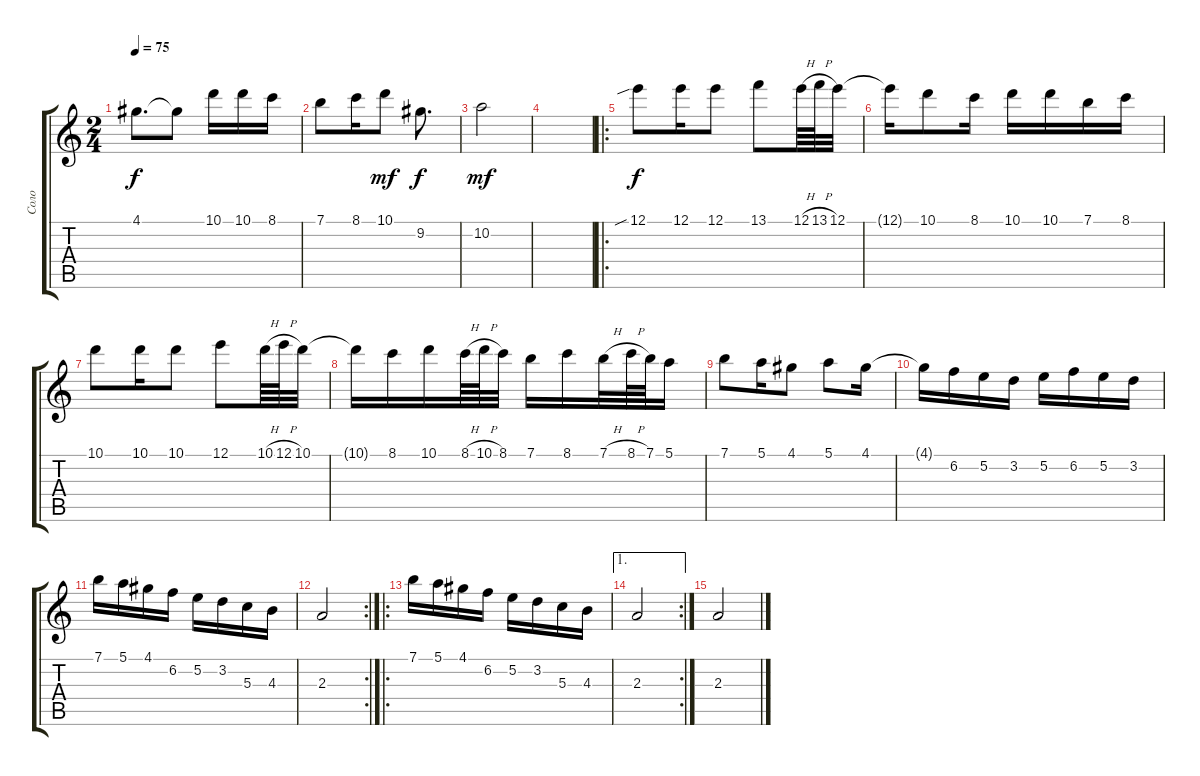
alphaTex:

\track ("Соло" "Соло") {instrument acousticguitarsteel}
\staff {score tabs}
\tuning (E4 B3 G3 D3 A2 E2) {hide}
\ts (2 4)
\tempo 75
\clef g2
\ks c
4.1.8{d dy f} 4.1{t}.8 10.1.16 10.1.16 8.1.16 |
7.1.8 8.1.16 10.1.8{dy mf} 9.2.8{d dy f} |
10.2.2{dy mf} |
|
\ro
12.1{sib}.8{dy f} 12.1.16 12.1.8 13.1.8 12.1{h}.64 13.1{h}.64 12.1.32 |
12.1{t}.16 10.1.8 8.1.16 10.1.16 10.1.16 7.1.16 8.1.16 |
10.1.8 10.1.16 10.1.8 12.1.8 10.1{h}.64 12.1{h}.64 10.1.32 |
10.1{t}.16 8.1.16 10.1.16 8.1{h}.64 10.1{h}.64 8.1.32 7.1.16 8.1.16 7.1{h}.32 8.1{h}.64 7.1.64 5.1.16 |
7.1.8 5.1.16 4.1.8 5.1.8 4.1.16 |
4.1{t}.16 6.2.16 5.2.16 3.2.16 5.2.16 6.2.16 5.2.16 3.2.16 |
7.1.16 5.1.16 4.1.16 6.2.16 5.2.16 3.2.16 5.3.16 4.3.16 |
\rc 2
2.3.2 |
\ro
7.1.16 5.1.16 4.1.16 6.2.16 5.2.16 3.2.16 5.3.16 4.3.16 |
\ae 1
\rc 2
2.3.2 |
2.3.2
